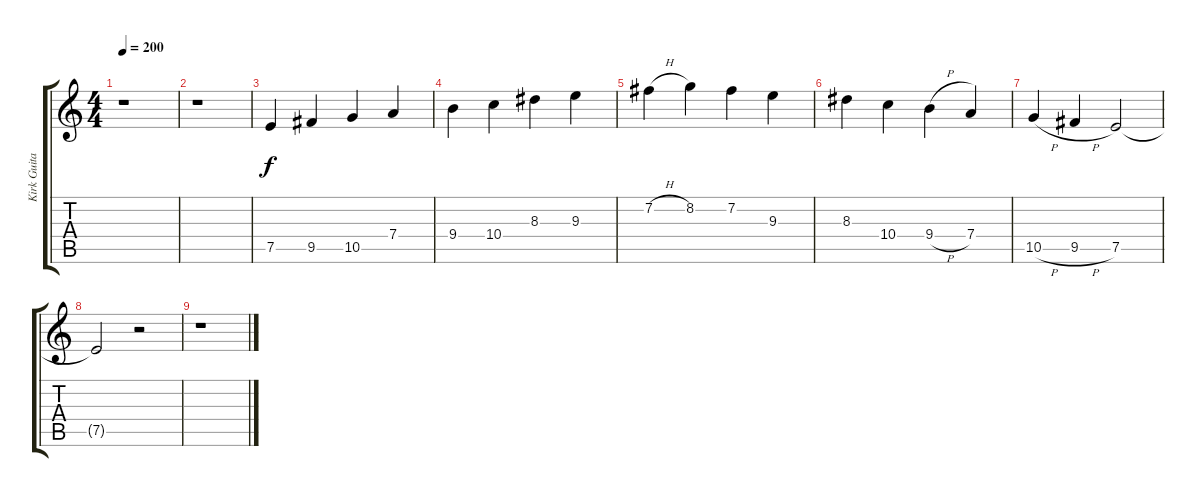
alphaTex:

\track ("Kirk Guitar 1" "Kirk Guita") {instrument distortionguitar}
\staff {score tabs}
\tuning (E4 B3 G3 D3 A2 E2) {hide}
\ts (4 4)
\tempo 200
\clef g2
\ks c
r.1{dy f} |
r.1 |
7.5.4 9.5.4 10.5.4 7.4.4 |
9.4.4 10.4.4 8.3.4 9.3.4 |
7.2{h}.4 8.2.4 7.2.4 9.3.4 |
8.3.4 10.4.4 9.4{h}.4 7.4.4 |
10.5{h}.4 9.5{h}.4 7.5.2 |
7.5{t}.2 r.2 |
r.1
